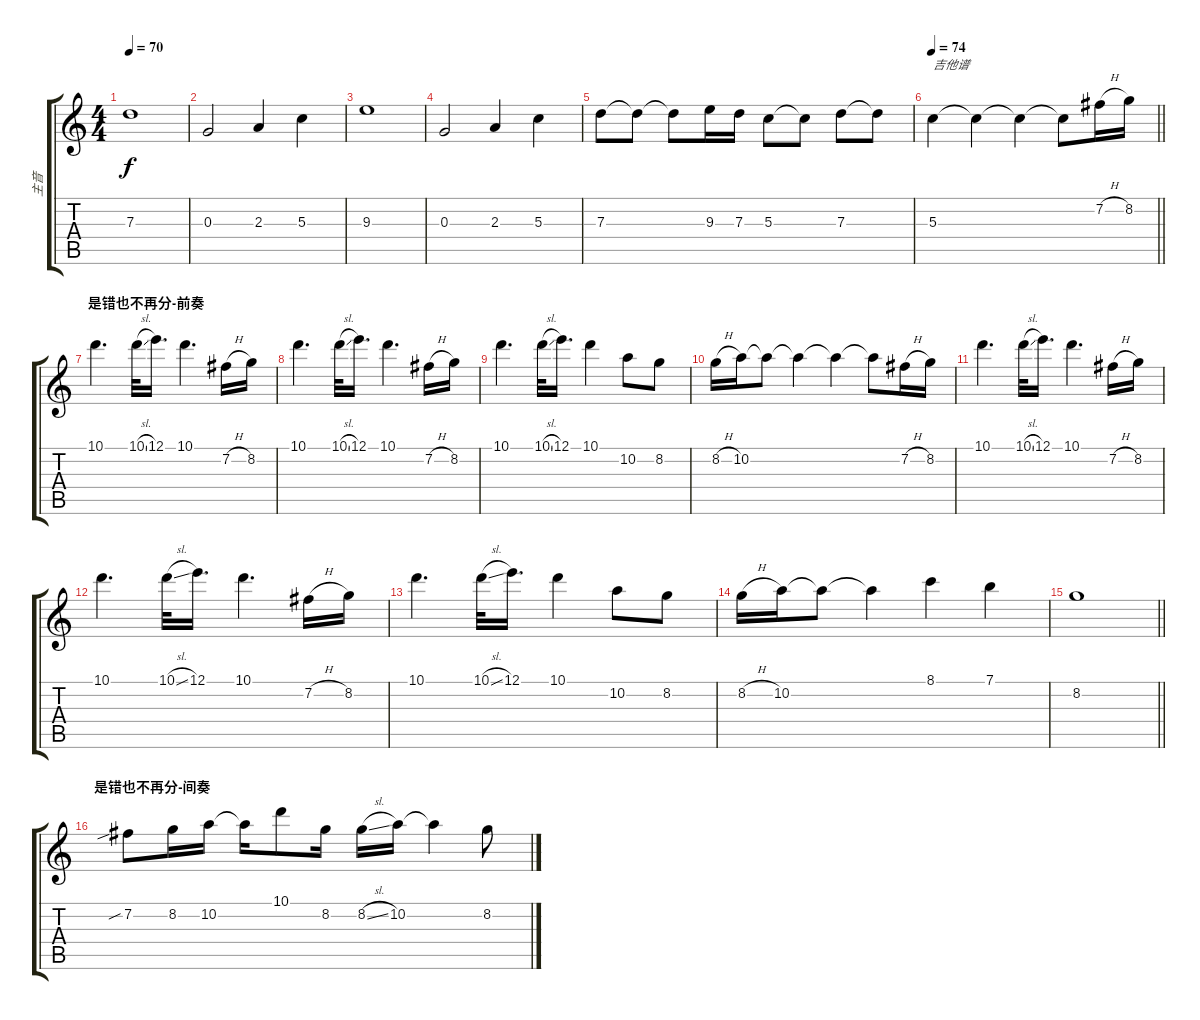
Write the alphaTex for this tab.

\track ("主音" "主音") {instrument overdrivenguitar}
\staff {score tabs}
\tuning (E4 B3 G3 D3 A2 E2) {hide}
\ts (4 4)
\tempo 70
\clef g2
\ks c
7.3.1{dy f} |
0.3.2 2.3.4 5.3.4 |
9.3.1 |
0.3.2 2.3.4 5.3.4 |
7.3.8 7.3{t}.8 7.3{t}.8 9.3.16 7.3.16 5.3.8 5.3{t}.8 7.3.8 7.3{t}.8 |
\tempo 74
\barLineRight lightlight
5.3.4{txt "吉他谱"} 5.3{t}.4 5.3{t}.4 5.3{t}.8 7.2{h}.16 8.2.16 |
\section ("" "是错也不再分-前奏")
10.1.4{d} 10.1{sl}.32 12.1.16{d} 10.1.4{d} 7.2{h}.16 8.2.16 |
10.1.4{d} 10.1{sl}.32 12.1.16{d} 10.1.4{d} 7.2{h}.16 8.2.16 |
10.1.4{d} 10.1{sl}.32 12.1.16{d} 10.1.4 10.2.8 8.2.8 |
8.2{h}.16 10.2.16 10.2{t}.8 10.2{t}.4 10.2{t}.4 10.2{t}.8 7.2{h}.16 8.2.16 |
10.1.4{d} 10.1{sl}.32 12.1.16{d} 10.1.4{d} 7.2{h}.16 8.2.16 |
10.1.4{d} 10.1{sl}.32 12.1.16{d} 10.1.4{d} 7.2{h}.16 8.2.16 |
10.1.4{d} 10.1{sl}.32 12.1.16{d} 10.1.4 10.2.8 8.2.8 |
8.2{h}.16 10.2.16 10.2{t}.8 10.2{t}.4 8.1.4 7.1.4 |
\barLineRight lightlight
8.2.1 |
\section ("" "是错也不再分-间奏")
7.2{sib}.8 8.2.16 10.2.16 10.2{t}.16 10.1.8 8.2.16 8.2{sl}.16 10.2.16 10.2{t}.4 8.2.8
